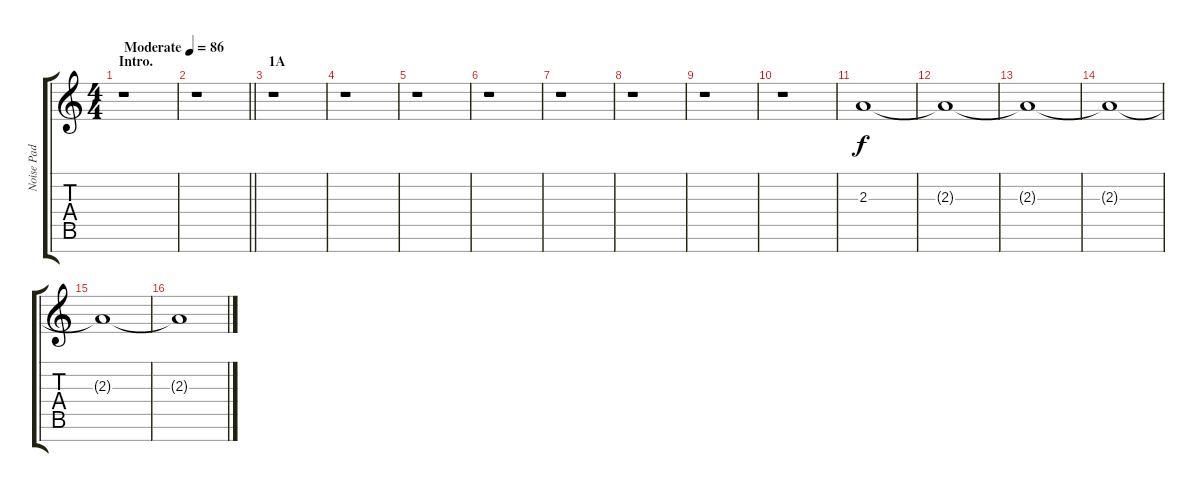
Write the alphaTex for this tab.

\track ("Noise Pad" "Noise Pad") {instrument pad8sweep}
\staff {score tabs}
\tuning (E5 B4 G4 D4 A3 E3 B2) {hide}
\ts (4 4)
\section ("" "Intro.")
\tempo (86 "Moderate")
\clef g2
\ks c
r.1{dy f instrument pad8sweep} |
\barLineRight lightlight
r.1 |
\section ("" "1A")
r.1 |
r.1 |
r.1 |
r.1 |
r.1 |
r.1 |
r.1 |
r.1 |
2.3.1 |
2.3{t}.1 |
2.3{t}.1 |
2.3{t}.1 |
2.3{t}.1 |
2.3{t}.1
